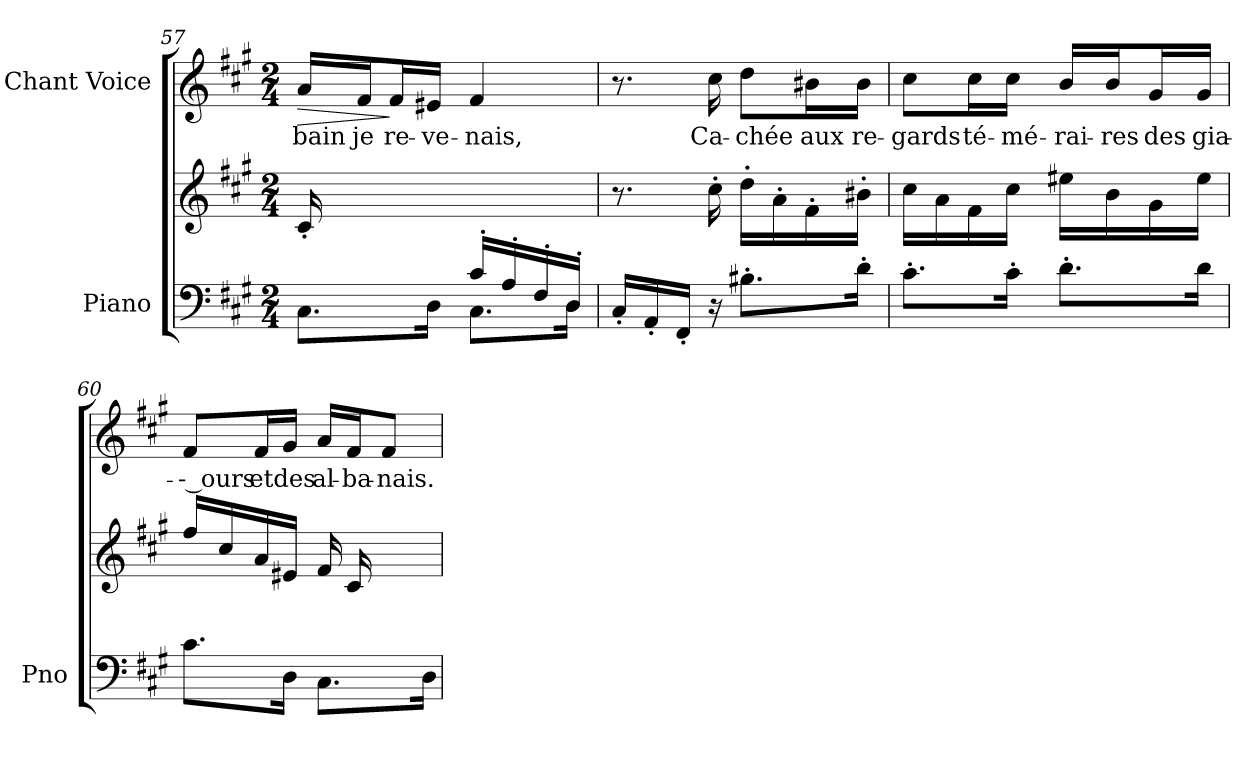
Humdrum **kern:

**kern	**kern	**kern	**text	**dynam
*part2	*part2	*part1	*part1	*part1
*staff3	*staff2	*staff1	*staff1	*staff1
*I"Piano	*	*I"Chant Voice	*	*
*I'Pno	*	*	*	*
*clefF4	*clefG2	*clefG2	*	*
*k[f#c#g#]	*k[f#c#g#]	*k[f#c#g#]	*	*
*M2/4	*M2/4	*M2/4	*	*
=57	=57	=57	=57	=57
*^	*	*	*	*
!	!	!	!	!	!LO:HP:b
16ryy	8.C#\L	16c#'>/LL	16a/LL	bain	>
16A'>/	.	4..ryy	16f#/J	je	.
16F#'>/	.	.	16f#/L	re-	]
16B#X'>/JJ	16D\Jk	.	16e#X/JJ	-ve-	.
16c#'>/LL	8.C#\L	.	4f#/	-nais,	.
16A'>/	.	.	.	.	.
16F#'>/	.	.	.	.	.
16D'>/JJ	16D\Jk	.	.	.	.
*v	*v	*	*	*	*
=58	=58	=58	=58	=58
16C#'/LL	8.r	8.r	.	.
16AA'/	.	.	.	.
16FF#'/JJ	.	.	.	.
16r	16cc#'\	16cc#\	Ca-	.
8.B#X'\L	16dd'\LL	8dd\L	-chée	.
.	16a'\	.	.	.
.	16f#'\	16b#X\L	aux	.
16d'\Jk	16b#X'\JJ	16b#\JJ	re-	.
=59	=59	=59	=59	=59
8.c#'\L	16cc#\LL	8cc#\L	-gards	.
.	16a\	.	.	.
.	16f#\	16cc#\L	té-	.
16c#'\Jk	16cc#\JJ	16cc#\JJ	-mé-	.
8.d'\L	16ee#X\LL	16b/LL	-rai-	.
.	16b\	16b/J	-res	.
.	16g#\	16g#/L	des	.
16d\Jk	16ee#\JJ	16g#/JJ	gia-	.
=60	=60	=60	=60	=60
*^	*	*	*	*
4.ryy	8.c#\L	16ff#/LL	8f#/L	-- ours	.
.	.	16cc#/	.	.	.
.	.	16a/	16f#/L	et	.
.	16D\Jk	16e#X/JJ	16g#/JJ	des	.
.	8.C#\L	16f#/LL	16a/LL	al-	.
.	.	16c#/	16f#/J	-ba-	.
16A/	.	8ryy	8f#/J	-nais.	.
16E#X/JJ	16D\Jk	.	.	.	.
*v	*v	*	*	*	*
=	=	=	=	=
*-	*-	*-	*-	*-
